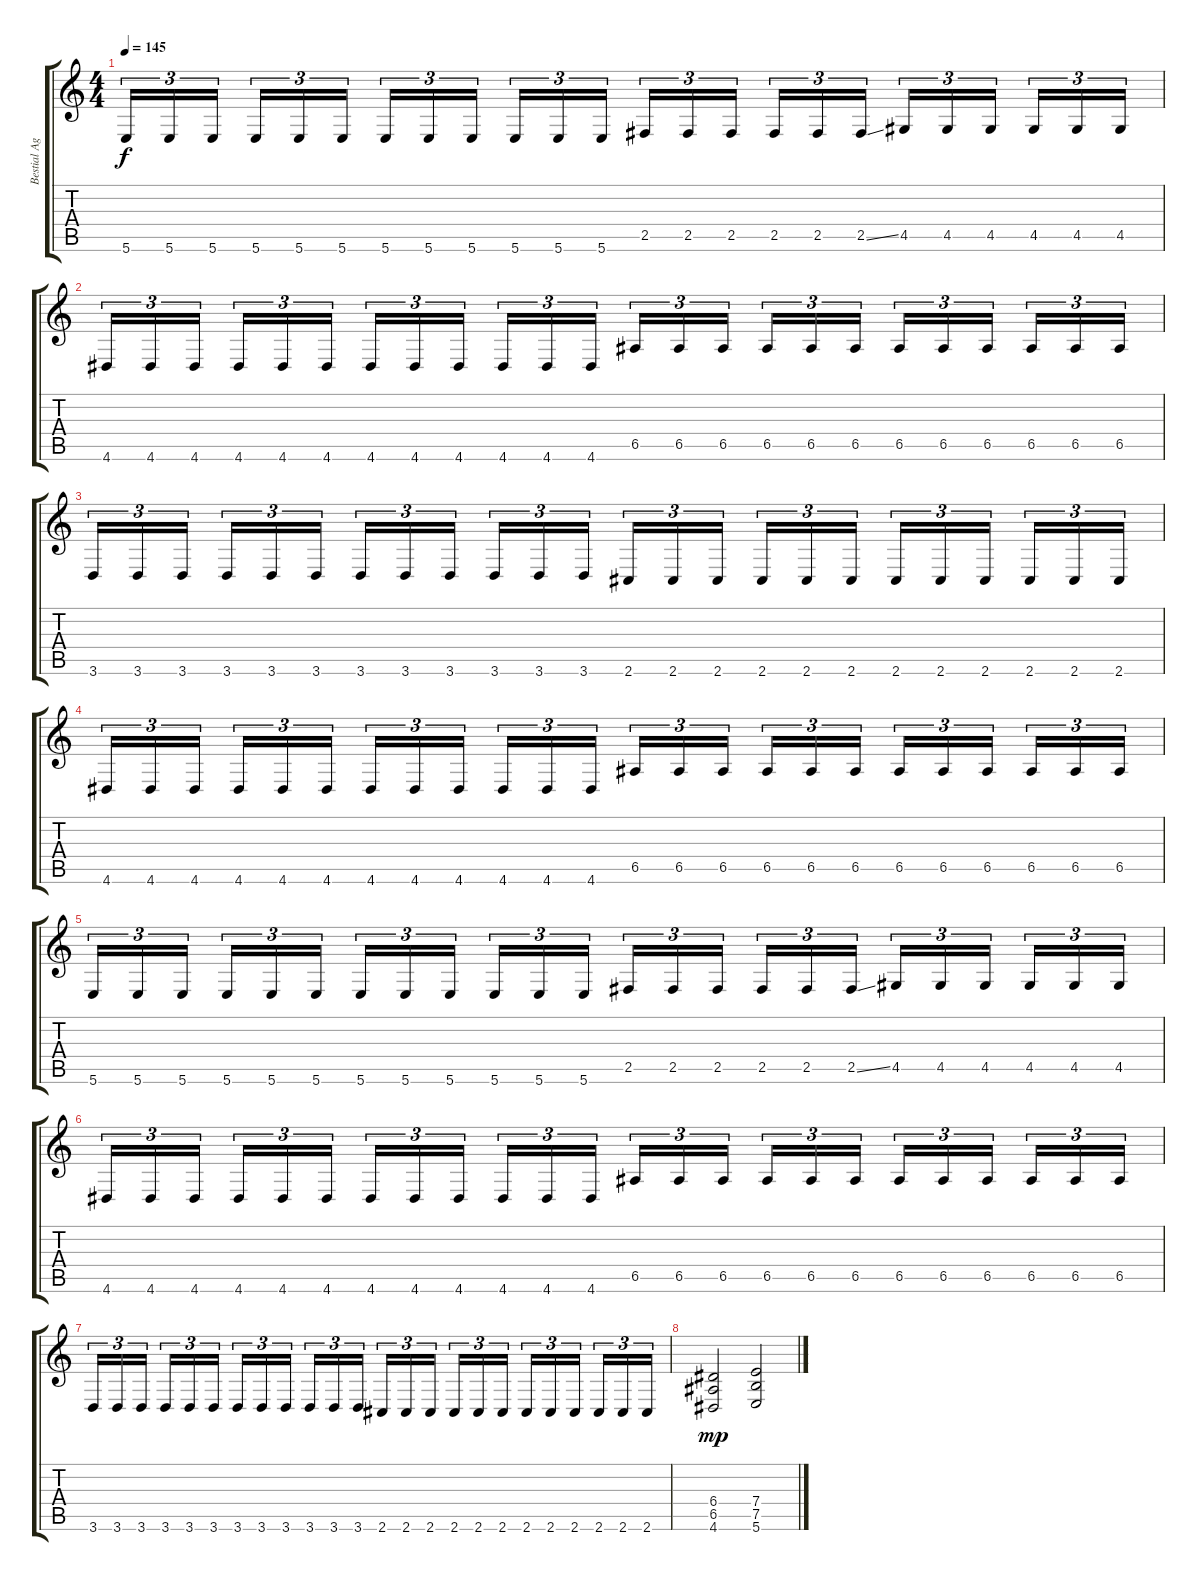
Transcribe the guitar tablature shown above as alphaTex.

\track ("Bestial Aggressor of Morbid Invocations" "Bestial Ag") {instrument distortionguitar}
\staff {score tabs}
\tuning (B3 Gb3 D3 A2 E2 B1) {hide}
\ts (4 4)
\tempo 145
\clef g2
\ks c
5.6.16{tu (3 2) dy f} 5.6.16{tu (3 2)} 5.6.16{tu (3 2) beam splitsecondary} 5.6.16{tu (3 2)} 5.6.16{tu (3 2)} 5.6.16{tu (3 2)} 5.6.16{tu (3 2)} 5.6.16{tu (3 2)} 5.6.16{tu (3 2) beam splitsecondary} 5.6.16{tu (3 2)} 5.6.16{tu (3 2)} 5.6.16{tu (3 2)} 2.5.16{tu (3 2)} 2.5.16{tu (3 2)} 2.5.16{tu (3 2) beam splitsecondary} 2.5.16{tu (3 2)} 2.5.16{tu (3 2)} 2.5{ss}.16{tu (3 2)} 4.5.16{tu (3 2)} 4.5.16{tu (3 2)} 4.5.16{tu (3 2) beam splitsecondary} 4.5.16{tu (3 2)} 4.5.16{tu (3 2)} 4.5.16{tu (3 2)} |
4.6.16{tu (3 2)} 4.6.16{tu (3 2)} 4.6.16{tu (3 2) beam splitsecondary} 4.6.16{tu (3 2)} 4.6.16{tu (3 2)} 4.6.16{tu (3 2)} 4.6.16{tu (3 2)} 4.6.16{tu (3 2)} 4.6.16{tu (3 2) beam splitsecondary} 4.6.16{tu (3 2)} 4.6.16{tu (3 2)} 4.6.16{tu (3 2)} 6.5.16{tu (3 2)} 6.5.16{tu (3 2)} 6.5.16{tu (3 2) beam splitsecondary} 6.5.16{tu (3 2)} 6.5.16{tu (3 2)} 6.5.16{tu (3 2)} 6.5.16{tu (3 2)} 6.5.16{tu (3 2)} 6.5.16{tu (3 2) beam splitsecondary} 6.5.16{tu (3 2)} 6.5.16{tu (3 2)} 6.5.16{tu (3 2)} |
3.6.16{tu (3 2)} 3.6.16{tu (3 2)} 3.6.16{tu (3 2) beam splitsecondary} 3.6.16{tu (3 2)} 3.6.16{tu (3 2)} 3.6.16{tu (3 2)} 3.6.16{tu (3 2)} 3.6.16{tu (3 2)} 3.6.16{tu (3 2) beam splitsecondary} 3.6.16{tu (3 2)} 3.6.16{tu (3 2)} 3.6.16{tu (3 2)} 2.6.16{tu (3 2)} 2.6.16{tu (3 2)} 2.6.16{tu (3 2) beam splitsecondary} 2.6.16{tu (3 2)} 2.6.16{tu (3 2)} 2.6.16{tu (3 2)} 2.6.16{tu (3 2)} 2.6.16{tu (3 2)} 2.6.16{tu (3 2) beam splitsecondary} 2.6.16{tu (3 2)} 2.6.16{tu (3 2)} 2.6.16{tu (3 2)} |
4.6.16{tu (3 2)} 4.6.16{tu (3 2)} 4.6.16{tu (3 2) beam splitsecondary} 4.6.16{tu (3 2)} 4.6.16{tu (3 2)} 4.6.16{tu (3 2)} 4.6.16{tu (3 2)} 4.6.16{tu (3 2)} 4.6.16{tu (3 2) beam splitsecondary} 4.6.16{tu (3 2)} 4.6.16{tu (3 2)} 4.6.16{tu (3 2)} 6.5.16{tu (3 2)} 6.5.16{tu (3 2)} 6.5.16{tu (3 2) beam splitsecondary} 6.5.16{tu (3 2)} 6.5.16{tu (3 2)} 6.5.16{tu (3 2)} 6.5.16{tu (3 2)} 6.5.16{tu (3 2)} 6.5.16{tu (3 2) beam splitsecondary} 6.5.16{tu (3 2)} 6.5.16{tu (3 2)} 6.5.16{tu (3 2)} |
5.6.16{tu (3 2)} 5.6.16{tu (3 2)} 5.6.16{tu (3 2) beam splitsecondary} 5.6.16{tu (3 2)} 5.6.16{tu (3 2)} 5.6.16{tu (3 2)} 5.6.16{tu (3 2)} 5.6.16{tu (3 2)} 5.6.16{tu (3 2) beam splitsecondary} 5.6.16{tu (3 2)} 5.6.16{tu (3 2)} 5.6.16{tu (3 2)} 2.5.16{tu (3 2)} 2.5.16{tu (3 2)} 2.5.16{tu (3 2) beam splitsecondary} 2.5.16{tu (3 2)} 2.5.16{tu (3 2)} 2.5{ss}.16{tu (3 2)} 4.5.16{tu (3 2)} 4.5.16{tu (3 2)} 4.5.16{tu (3 2) beam splitsecondary} 4.5.16{tu (3 2)} 4.5.16{tu (3 2)} 4.5.16{tu (3 2)} |
4.6.16{tu (3 2)} 4.6.16{tu (3 2)} 4.6.16{tu (3 2) beam splitsecondary} 4.6.16{tu (3 2)} 4.6.16{tu (3 2)} 4.6.16{tu (3 2)} 4.6.16{tu (3 2)} 4.6.16{tu (3 2)} 4.6.16{tu (3 2) beam splitsecondary} 4.6.16{tu (3 2)} 4.6.16{tu (3 2)} 4.6.16{tu (3 2)} 6.5.16{tu (3 2)} 6.5.16{tu (3 2)} 6.5.16{tu (3 2) beam splitsecondary} 6.5.16{tu (3 2)} 6.5.16{tu (3 2)} 6.5.16{tu (3 2)} 6.5.16{tu (3 2)} 6.5.16{tu (3 2)} 6.5.16{tu (3 2) beam splitsecondary} 6.5.16{tu (3 2)} 6.5.16{tu (3 2)} 6.5.16{tu (3 2)} |
3.6.16{tu (3 2)} 3.6.16{tu (3 2)} 3.6.16{tu (3 2) beam splitsecondary} 3.6.16{tu (3 2)} 3.6.16{tu (3 2)} 3.6.16{tu (3 2)} 3.6.16{tu (3 2)} 3.6.16{tu (3 2)} 3.6.16{tu (3 2) beam splitsecondary} 3.6.16{tu (3 2)} 3.6.16{tu (3 2)} 3.6.16{tu (3 2)} 2.6.16{tu (3 2)} 2.6.16{tu (3 2)} 2.6.16{tu (3 2) beam splitsecondary} 2.6.16{tu (3 2)} 2.6.16{tu (3 2)} 2.6.16{tu (3 2)} 2.6.16{tu (3 2)} 2.6.16{tu (3 2)} 2.6.16{tu (3 2) beam splitsecondary} 2.6.16{tu (3 2)} 2.6.16{tu (3 2)} 2.6.16{tu (3 2)} |
(6.4 6.5 4.6).2{dy mp} (7.4 7.5 5.6).2
